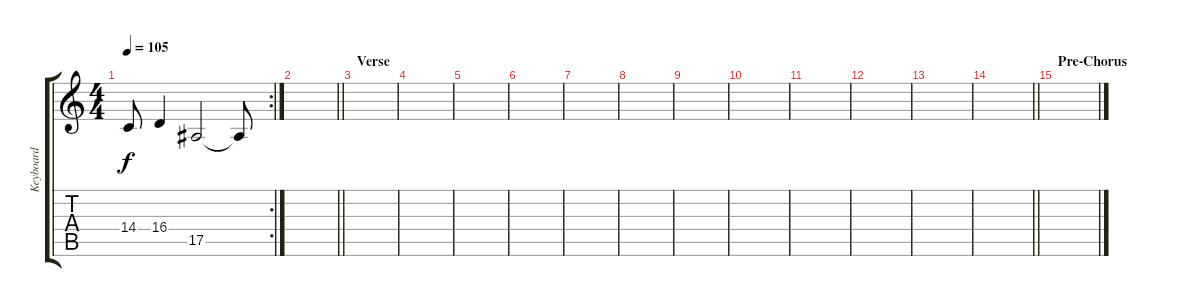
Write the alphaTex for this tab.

\track ("Keyboard" "Keyboard") {instrument lead1square}
\staff {score tabs}
\tuning (C4 G3 Eb3 Bb2 F2 C2) {hide}
\rc 2
\ts (4 4)
\tempo 105
\clef g2
\ks c
14.4{t}.8{dy f} 16.4.4 17.5.2 17.5{t}.8 |
\barLineRight lightlight
|
\section ("" "Verse")
|
|
|
|
|
|
|
|
|
|
|
\barLineRight lightlight
|
\section ("" "Pre-Chorus")
